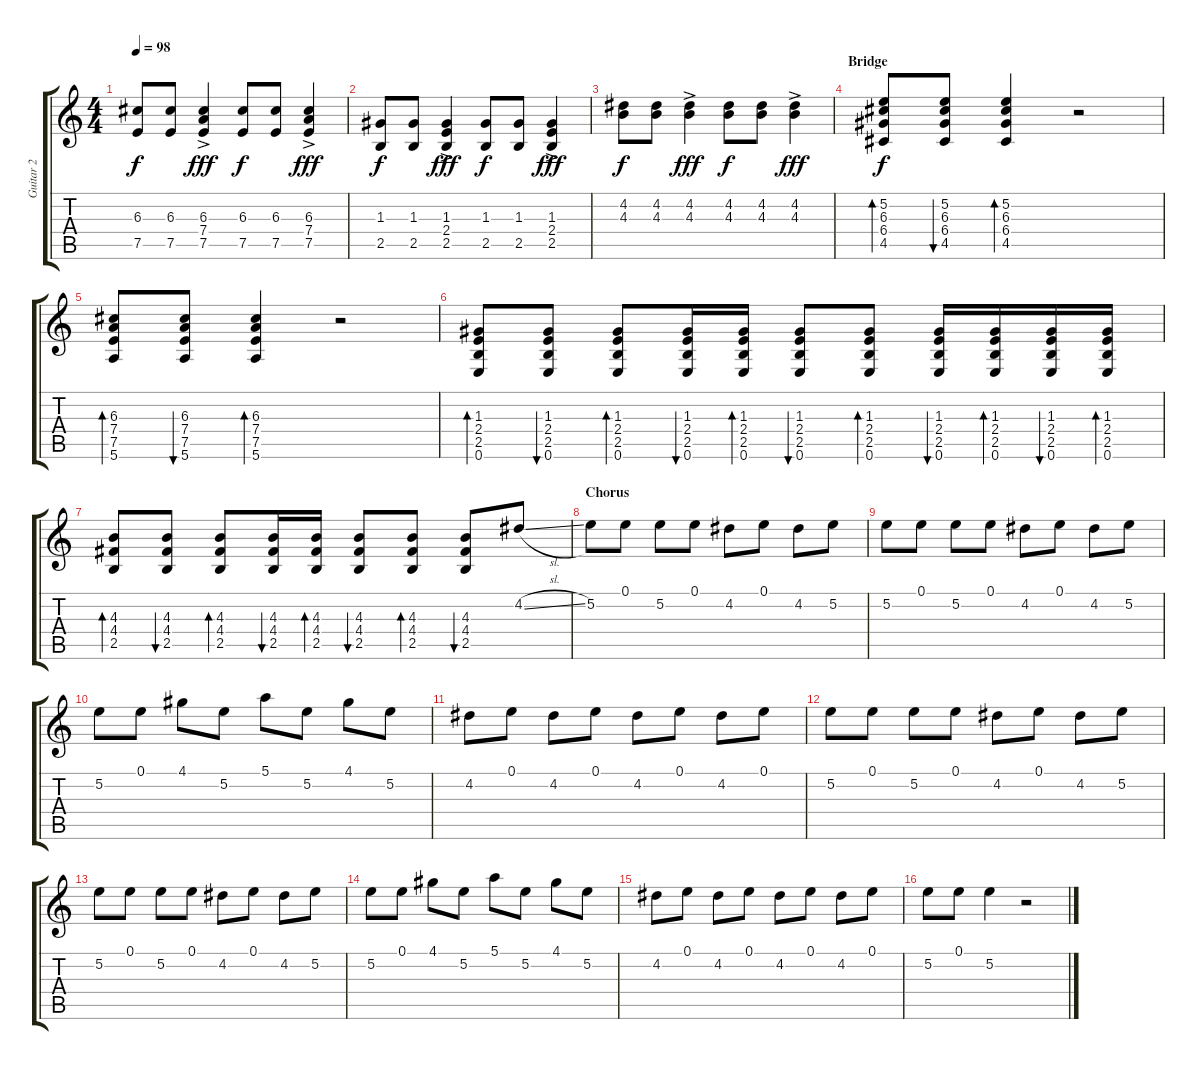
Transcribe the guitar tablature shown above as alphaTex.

\track ("Guitar 2" "Guitar 2") {instrument acousticguitarsteel}
\staff {score tabs}
\tuning (E4 B3 G3 D3 A2 E2) {hide}
\ts (4 4)
\tempo 98
\clef g2
\ks c
(6.3 7.5).8{dy f} (6.3 7.5).8 (6.3{ac} 7.4 7.5).4{dy fff} (6.3 7.5).8{dy f} (6.3 7.5).8 (6.3{ac} 7.4 7.5).4{dy fff} |
(1.3 2.5).8{dy f} (1.3 2.5).8 (1.3{ac} 2.4 2.5).4{dy fff} (1.3 2.5).8{dy f} (1.3 2.5).8 (1.3{ac} 2.4 2.5).4{dy fff} |
(4.2 4.3).8{dy f} (4.2 4.3).8 (4.2{ac} 4.3{ac}).4{dy fff} (4.2 4.3).8{dy f} (4.2 4.3).8 (4.2{ac} 4.3{ac}).4{dy fff} |
\section ("" "Bridge")
(5.2 6.3 6.4 4.5).8{bd 60 dy f volume 10} (5.2 6.3 6.4 4.5).8{bu 60} (5.2 6.3 6.4 4.5).4{bd 60} r.2 |
(6.3 7.4 7.5 5.6).8{bd 60} (6.3 7.4 7.5 5.6).8{bu 60} (6.3 7.4 7.5 5.6).4{bd 60} r.2 |
(1.3 2.4 2.5 0.6).8{bd 60} (1.3 2.4 2.5 0.6).8{bu 60} (1.3 2.4 2.5 0.6).8{bd 60} (1.3 2.4 2.5 0.6).16{bu 60} (1.3 2.4 2.5 0.6).16{bd 60} (1.3 2.4 2.5 0.6).8{bu 60} (1.3 2.4 2.5 0.6).8{bd 60} (1.3 2.4 2.5 0.6).16{bu 60} (1.3 2.4 2.5 0.6).16{bd 60} (1.3 2.4 2.5 0.6).16{bu 60} (1.3 2.4 2.5 0.6).16{bd 60} |
(4.3 4.4 2.5).8{bd 60} (4.3 4.4 2.5).8{bu 60} (4.3 4.4 2.5).8{bd 60} (4.3 4.4 2.5).16{bu 60} (4.3 4.4 2.5).16{bd 60} (4.3 4.4 2.5).8{bu 60} (4.3 4.4 2.5).8{bd 60} (4.3 4.4 2.5).8{bu 60} 4.2{sl}.8 |
\section ("" "Chorus")
5.2.8{volume 12} 0.1.8 5.2.8 0.1.8 4.2.8 0.1.8 4.2.8 5.2.8 |
5.2.8 0.1.8 5.2.8 0.1.8 4.2.8 0.1.8 4.2.8 5.2.8 |
5.2.8 0.1.8 4.1.8 5.2.8 5.1.8 5.2.8 4.1.8 5.2.8 |
4.2.8 0.1.8 4.2.8 0.1.8 4.2.8 0.1.8 4.2.8 0.1.8 |
5.2.8{volume 12} 0.1.8 5.2.8 0.1.8 4.2.8 0.1.8 4.2.8 5.2.8 |
5.2.8 0.1.8 5.2.8 0.1.8 4.2.8 0.1.8 4.2.8 5.2.8 |
5.2.8 0.1.8 4.1.8 5.2.8 5.1.8 5.2.8 4.1.8 5.2.8 |
4.2.8 0.1.8 4.2.8 0.1.8 4.2.8 0.1.8 4.2.8 0.1.8 |
5.2.8 0.1.8 5.2.4 r.2
